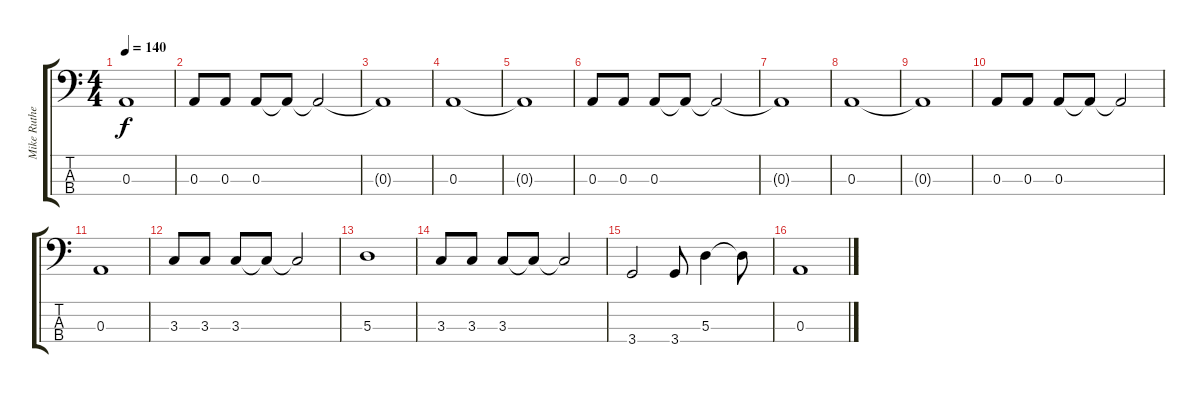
\track ("Mike Rutherford (bass pedal)" "Mike Ruthe") {instrument fretlessbass}
\staff {score tabs}
\tuning (G2 D2 A1 E1) {hide}
\ts (4 4)
\tempo 140
\clef f4
\ks c
0.3{t}.1{dy f} |
0.3.8 0.3.8 0.3.8 0.3{t}.8 0.3{t}.2 |
0.3{t}.1 |
0.3.1 |
0.3{t}.1 |
0.3.8 0.3.8 0.3.8 0.3{t}.8 0.3{t}.2 |
0.3{t}.1 |
0.3.1 |
0.3{t}.1 |
0.3.8 0.3.8 0.3.8 0.3{t}.8 0.3{t}.2 |
0.3.1 |
3.3.8 3.3.8 3.3.8 3.3{t}.8 3.3{t}.2 |
5.3.1 |
3.3.8 3.3.8 3.3.8 3.3{t}.8 3.3{t}.2 |
3.4.2 3.4.8 5.3.4 5.3{t}.8 |
0.3.1
